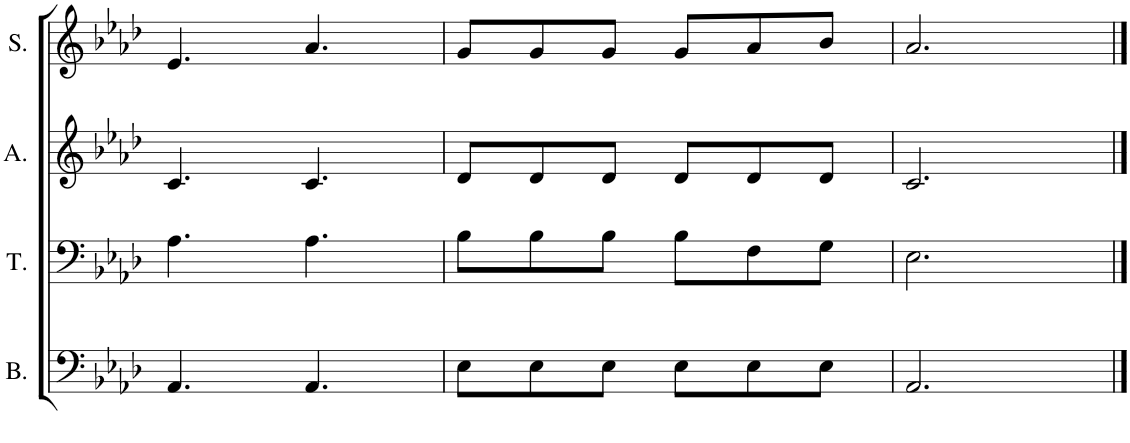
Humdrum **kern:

**kern	**kern	**kern	**kern
*part4	*part3	*part2	*part1
*staff4	*staff3	*staff2	*staff1
*I"Bass	*I"Tenor	*I"Alto	*I"Soprano
*I'B.	*I'T.	*I'A.	*I'S.
!!LO:PB:g=z
*clefF4	*clefF4	*clefG2	*clefG2
*k[b-e-a-d-]	*k[b-e-a-d-]	*k[b-e-a-d-]	*k[b-e-a-d-]
*M6/8	*M6/8	*M6/8	*M6/8
=14	=14	=14	=14
4.AA-/	4.A-\	4.c/	4.e-/
4.AA-/	4.A-\	4.c/	4.a-/
=15	=15	=15	=15
8E-\L	8B-\L	8d-/L	8g/L
8E-\	8B-\	8d-/	8g/
8E-\J	8B-\J	8d-/J	8g/J
8E-\L	8B-\L	8d-/L	8g/L
8E-\	8F\	8d-/	8a-/
8E-\J	8G\J	8d-/J	8b-/J
=16	=16	=16	=16
2.AA-/	2.E-\	2.c/	2.a-/
==	==	==	==
*-	*-	*-	*-
